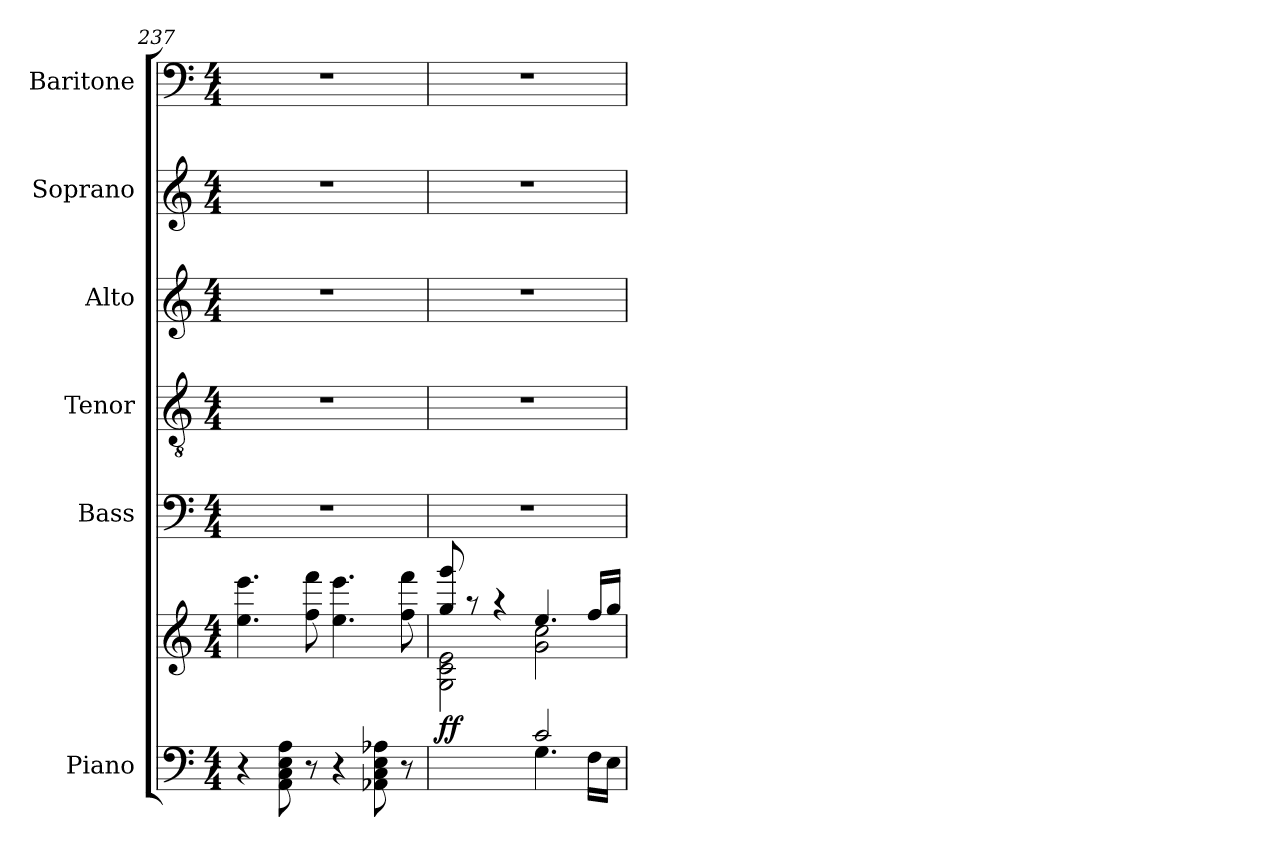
**kern	**kern	**dynam	**kern	**kern	**kern	**kern	**kern
*part6	*part6	*part6	*part5	*part4	*part3	*part2	*part1
*staff7	*staff6	*staff6/7	*staff5	*staff4	*staff3	*staff2	*staff1
*I"Piano	*	*	*I"Bass	*I"Tenor	*I"Alto	*I"Soprano	*I"Baritone
*	*	*	*I'B	*I'T	*I'A	*I'S	*
*clefF4	*clefG2	*	*clefF4	*clefGv2	*clefG2	*clefG2	*clefF4
*k[]	*k[]	*	*k[]	*k[]	*k[]	*k[]	*k[]
*C:	*C:	*	*C:	*C:	*C:	*C:	*C:
*M4/4	*M4/4	*	*M4/4	*M4/4	*M4/4	*M4/4	*M4/4
=237	=237	=237	=237	=237	=237	=237	=237
*^	*^	*	*	*	*	*	*
4r	2ryy	4.ee 4.eee	2ryy	.	1r	1r	1r	1r	1r
8AA 8C 8E 8A	.	.	.	.	.	.	.	.	.
8r	.	8ff 8fff	.	.	.	.	.	.	.
4r	2ryy	4.ee 4.eee	2ryy	.	.	.	.	.	.
8AA-X 8C 8E 8A-X	.	.	.	.	.	.	.	.	.
8r	.	8ff 8fff	.	.	.	.	.	.	.
=238	=238	=238	=238	=238	=238	=238	=238	=238	=238
!	!	!	!	!LO:DY:b	!	!	!	!	!
2ryy	2ryy	8gg/ 8ggg/	2G\ 2c\ 2e\	ff	1r	1r	1r	1r	1r
.	.	8r	.	.	.	.	.	.	.
.	.	4r	.	.	.	.	.	.	.
2c/	4.G\	4.ee/	2g\ 2cc\	.	.	.	.	.	.
.	16F\LL	16ff/LL	.	.	.	.	.	.	.
.	16E\JJ	16gg/JJ	.	.	.	.	.	.	.
*v	*v	*	*	*	*	*	*	*	*
*	*v	*v	*	*	*	*	*	*
=	=	=	=	=	=	=	=
*-	*-	*-	*-	*-	*-	*-	*-
